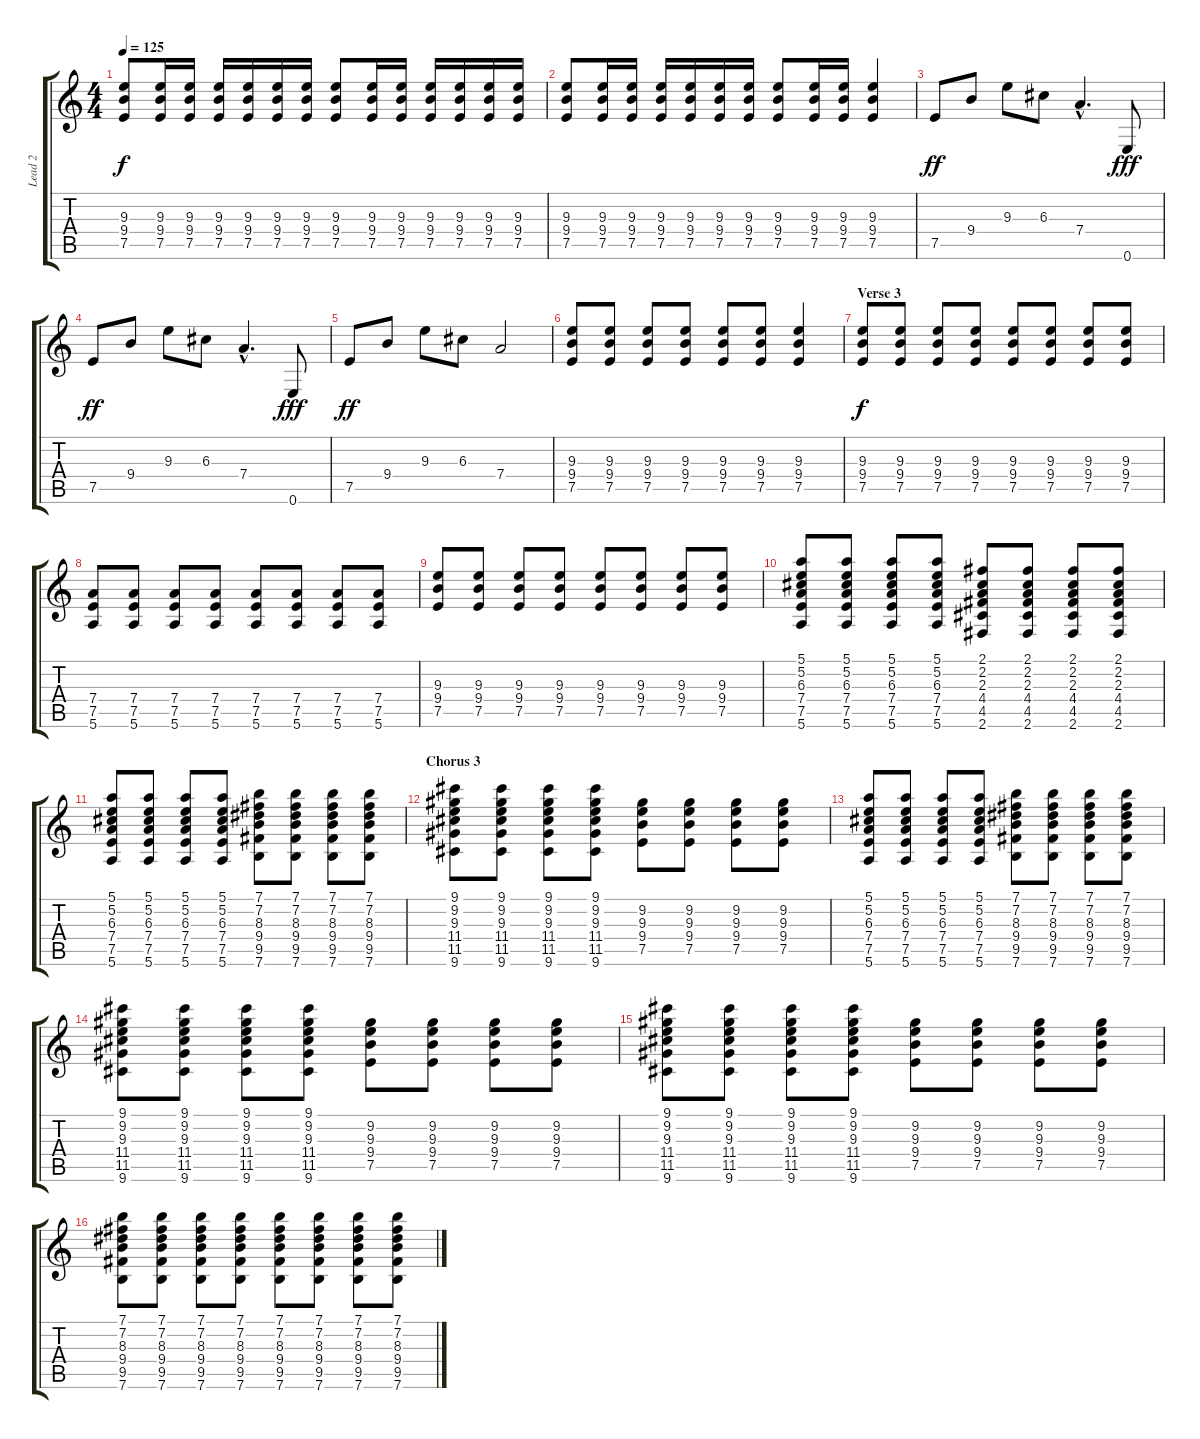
\track ("Lead 2" "Lead 2") {instrument electricguitarclean}
\staff {score tabs}
\tuning (E4 B3 G3 D3 A2 E2) {hide}
\ts (4 4)
\tempo 125
\clef g2
\ks c
(9.3 9.4 7.5).8{dy f} (9.3 9.4 7.5).16 (9.3 9.4 7.5).16 (9.3 9.4 7.5).16 (9.3 9.4 7.5).16 (9.3 9.4 7.5).16 (9.3 9.4 7.5).16 (9.3 9.4 7.5).8 (9.3 9.4 7.5).16 (9.3 9.4 7.5).16 (9.3 9.4 7.5).16 (9.3 9.4 7.5).16 (9.3 9.4 7.5).16 (9.3 9.4 7.5).16 |
(9.3 9.4 7.5).8 (9.3 9.4 7.5).16 (9.3 9.4 7.5).16 (9.3 9.4 7.5).16 (9.3 9.4 7.5).16 (9.3 9.4 7.5).16 (9.3 9.4 7.5).16 (9.3 9.4 7.5).8 (9.3 9.4 7.5).16 (9.3 9.4 7.5).16 (9.3 9.4 7.5).4 |
7.5.8{dy ff volume 13} 9.4.8 9.3.8 6.3.8 7.4{hac}.4{d} 0.6.8{dy fff} |
7.5.8{dy ff} 9.4.8 9.3.8 6.3.8 7.4{hac}.4{d} 0.6.8{dy fff} |
7.5.8{dy ff} 9.4.8 9.3.8 6.3.8 7.4.2 |
(9.3 9.4 7.5).8 (9.3 9.4 7.5).8 (9.3 9.4 7.5).8 (9.3 9.4 7.5).8 (9.3 9.4 7.5).8 (9.3 9.4 7.5).8 (9.3 9.4 7.5).4 |
\section ("" "Verse 3")
(9.3 9.4 7.5).8{dy f volume 8} (9.3 9.4 7.5).8 (9.3 9.4 7.5).8 (9.3 9.4 7.5).8 (9.3 9.4 7.5).8 (9.3 9.4 7.5).8 (9.3 9.4 7.5).8 (9.3 9.4 7.5).8 |
(7.4 7.5 5.6).8 (7.4 7.5 5.6).8 (7.4 7.5 5.6).8 (7.4 7.5 5.6).8 (7.4 7.5 5.6).8 (7.4 7.5 5.6).8 (7.4 7.5 5.6).8 (7.4 7.5 5.6).8 |
(9.3 9.4 7.5).8 (9.3 9.4 7.5).8 (9.3 9.4 7.5).8 (9.3 9.4 7.5).8 (9.3 9.4 7.5).8 (9.3 9.4 7.5).8 (9.3 9.4 7.5).8 (9.3 9.4 7.5).8 |
(5.1 5.2 6.3 7.4 7.5 5.6).8 (5.1 5.2 6.3 7.4 7.5 5.6).8 (5.1 5.2 6.3 7.4 7.5 5.6).8 (5.1 5.2 6.3 7.4 7.5 5.6).8 (2.1 2.2 2.3 4.4 4.5 2.6).8 (2.1 2.2 2.3 4.4 4.5 2.6).8 (2.1 2.2 2.3 4.4 4.5 2.6).8 (2.1 2.2 2.3 4.4 4.5 2.6).8 |
(5.1 5.2 6.3 7.4 7.5 5.6).8 (5.1 5.2 6.3 7.4 7.5 5.6).8 (5.1 5.2 6.3 7.4 7.5 5.6).8 (5.1 5.2 6.3 7.4 7.5 5.6).8 (7.1 7.2 8.3 9.4 9.5 7.6).8 (7.1 7.2 8.3 9.4 9.5 7.6).8 (7.1 7.2 8.3 9.4 9.5 7.6).8 (7.1 7.2 8.3 9.4 9.5 7.6).8 |
\section ("" "Chorus 3")
(9.1 9.2 9.3 11.4 11.5 9.6).8 (9.1 9.2 9.3 11.4 11.5 9.6).8 (9.1 9.2 9.3 11.4 11.5 9.6).8 (9.1 9.2 9.3 11.4 11.5 9.6).8 (9.2 9.3 9.4 7.5).8 (9.2 9.3 9.4 7.5).8 (9.2 9.3 9.4 7.5).8 (9.2 9.3 9.4 7.5).8 |
(5.1 5.2 6.3 7.4 7.5 5.6).8 (5.1 5.2 6.3 7.4 7.5 5.6).8 (5.1 5.2 6.3 7.4 7.5 5.6).8 (5.1 5.2 6.3 7.4 7.5 5.6).8 (7.1 7.2 8.3 9.4 9.5 7.6).8 (7.1 7.2 8.3 9.4 9.5 7.6).8 (7.1 7.2 8.3 9.4 9.5 7.6).8 (7.1 7.2 8.3 9.4 9.5 7.6).8 |
(9.1 9.2 9.3 11.4 11.5 9.6).8 (9.1 9.2 9.3 11.4 11.5 9.6).8 (9.1 9.2 9.3 11.4 11.5 9.6).8 (9.1 9.2 9.3 11.4 11.5 9.6).8 (9.2 9.3 9.4 7.5).8 (9.2 9.3 9.4 7.5).8 (9.2 9.3 9.4 7.5).8 (9.2 9.3 9.4 7.5).8 |
(9.1 9.2 9.3 11.4 11.5 9.6).8 (9.1 9.2 9.3 11.4 11.5 9.6).8 (9.1 9.2 9.3 11.4 11.5 9.6).8 (9.1 9.2 9.3 11.4 11.5 9.6).8 (9.2 9.3 9.4 7.5).8 (9.2 9.3 9.4 7.5).8 (9.2 9.3 9.4 7.5).8 (9.2 9.3 9.4 7.5).8 |
(7.1 7.2 8.3 9.4 9.5 7.6).8 (7.1 7.2 8.3 9.4 9.5 7.6).8 (7.1 7.2 8.3 9.4 9.5 7.6).8 (7.1 7.2 8.3 9.4 9.5 7.6).8 (7.1 7.2 8.3 9.4 9.5 7.6).8 (7.1 7.2 8.3 9.4 9.5 7.6).8 (7.1 7.2 8.3 9.4 9.5 7.6).8 (7.1 7.2 8.3 9.4 9.5 7.6).8
